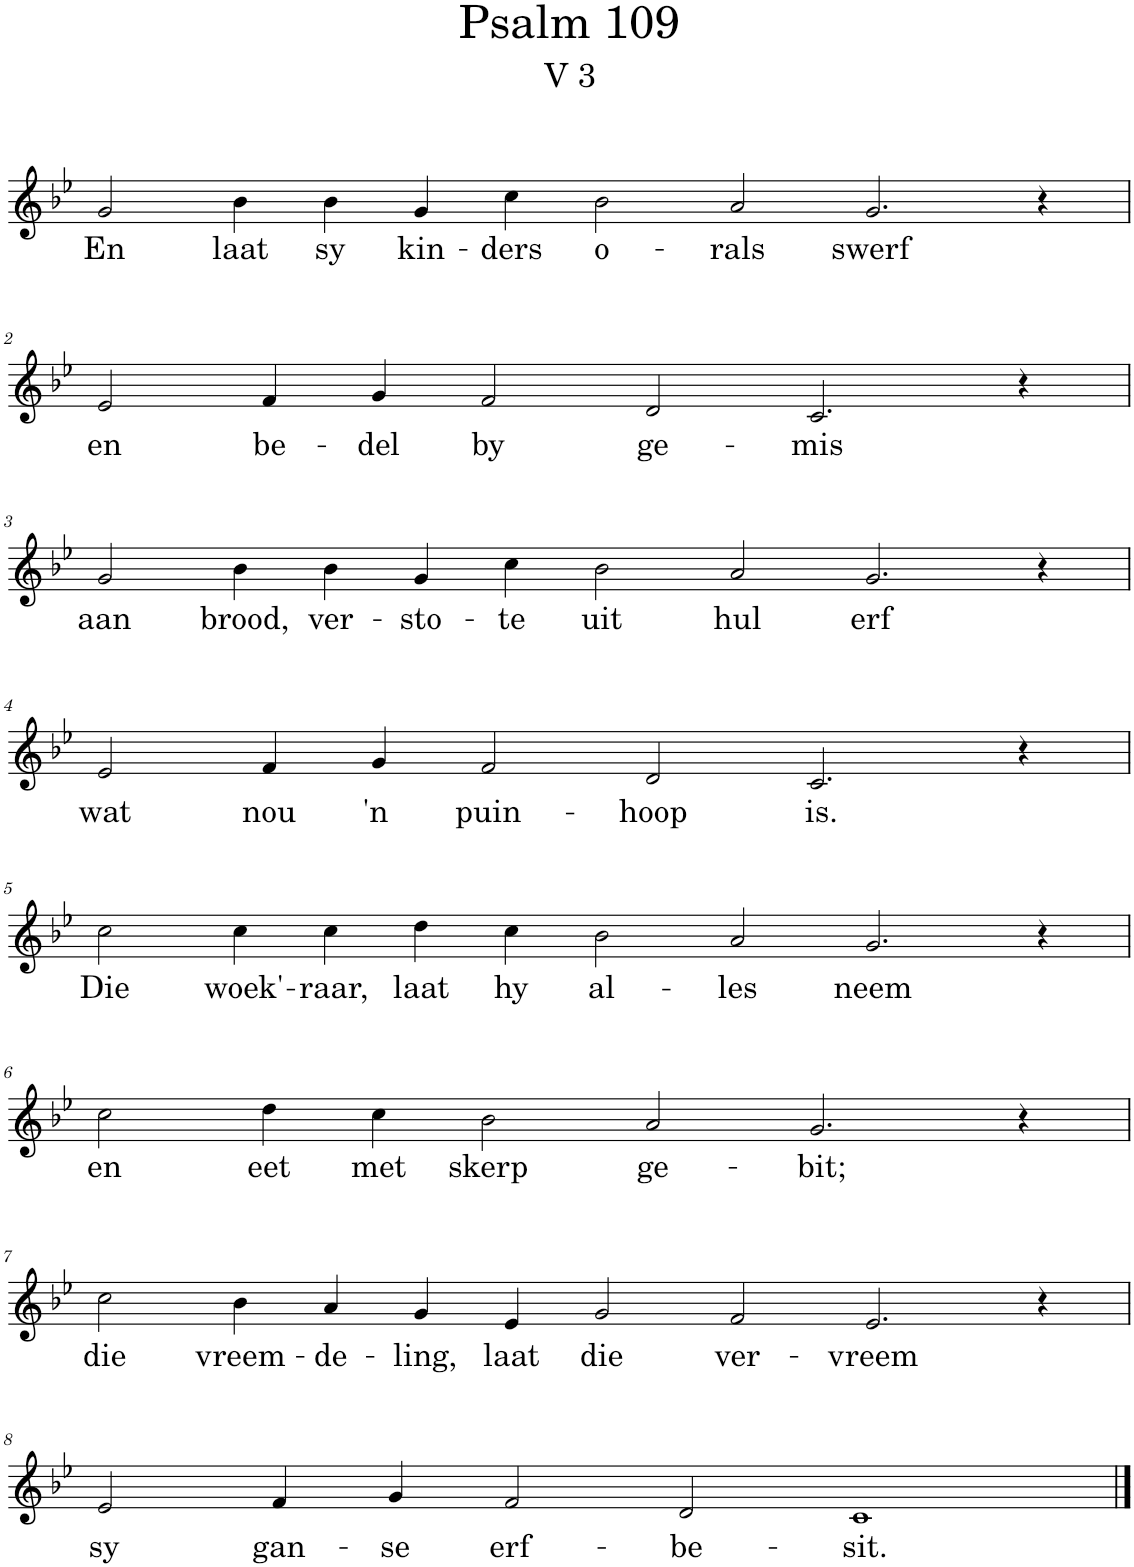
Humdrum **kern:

**kern	**text
*part1	*part1
*staff1	*staff1
*I"Pipe Organ	*
*I'Org.	*
*clefG2	*
*k[b-e-]	*
*M14/4	*
=1	=1
!	!LO:LY:b
2g/	En
!	!LO:LY:b
4b-\	laat
!	!LO:LY:b
4b-\	sy
!	!LO:LY:b
4g/	kin-
!	!LO:LY:b
4cc\	-ders
!	!LO:LY:b
2b-\	o-
!	!LO:LY:b
2a/	-rals
!	!LO:LY:b
2.g/	swerf
4r	.
!!LO:LB:g=z
=2	=2
*M12/4	*
!	!LO:LY:b
2e-/	en
!	!LO:LY:b
4f/	be-
!	!LO:LY:b
4g/	-del
!	!LO:LY:b
2f/	by
!	!LO:LY:b
2d/	ge-
!	!LO:LY:b
2.c/	-mis
4r	.
!!LO:LB:g=z
=3	=3
*M14/4	*
!	!LO:LY:b
2g/	aan
!	!LO:LY:b
4b-\	brood,
!	!LO:LY:b
4b-\	ver-
!	!LO:LY:b
4g/	-sto-
!	!LO:LY:b
4cc\	-te
!	!LO:LY:b
2b-\	uit
!	!LO:LY:b
2a/	hul
!	!LO:LY:b
2.g/	erf
4r	.
!!LO:LB:g=z
=4	=4
*M12/4	*
!	!LO:LY:b
2e-/	wat
!	!LO:LY:b
4f/	nou
!	!LO:LY:b
4g/	'n
!	!LO:LY:b
2f/	puin-
!	!LO:LY:b
2d/	-hoop
!	!LO:LY:b
2.c/	is.
4r	.
!!LO:LB:g=z
=5	=5
*M14/4	*
!	!LO:LY:b
2cc\	Die
!	!LO:LY:b
4cc\	woek'-
!	!LO:LY:b
4cc\	-raar,
!	!LO:LY:b
4dd\	laat
!	!LO:LY:b
4cc\	hy
!	!LO:LY:b
2b-\	al-
!	!LO:LY:b
2a/	-les
!	!LO:LY:b
2.g/	neem
4r	.
!!LO:LB:g=z
=6	=6
*M12/4	*
!	!LO:LY:b
2cc\	en
!	!LO:LY:b
4dd\	eet
!	!LO:LY:b
4cc\	met
!	!LO:LY:b
2b-\	skerp
!	!LO:LY:b
2a/	ge-
!	!LO:LY:b
2.g/	-bit;
4r	.
!!LO:LB:g=z
=7	=7
*M14/4	*
!	!LO:LY:b
2cc\	die
!	!LO:LY:b
4b-\	vreem-
!	!LO:LY:b
4a/	-de-
!	!LO:LY:b
4g/	-ling,
!	!LO:LY:b
4e-/	laat
!	!LO:LY:b
2g/	die
!	!LO:LY:b
2f/	ver-
!	!LO:LY:b
2.e-/	-vreem
4r	.
!!LO:LB:g=z
=8	=8
!	!LO:LY:b
2e-/	sy
!	!LO:LY:b
4f/	gan-
!	!LO:LY:b
4g/	-se
!	!LO:LY:b
2f/	erf-
!	!LO:LY:b
2d/	-be-
!	!LO:LY:b
1c	-sit.
==	==
*-	*-
